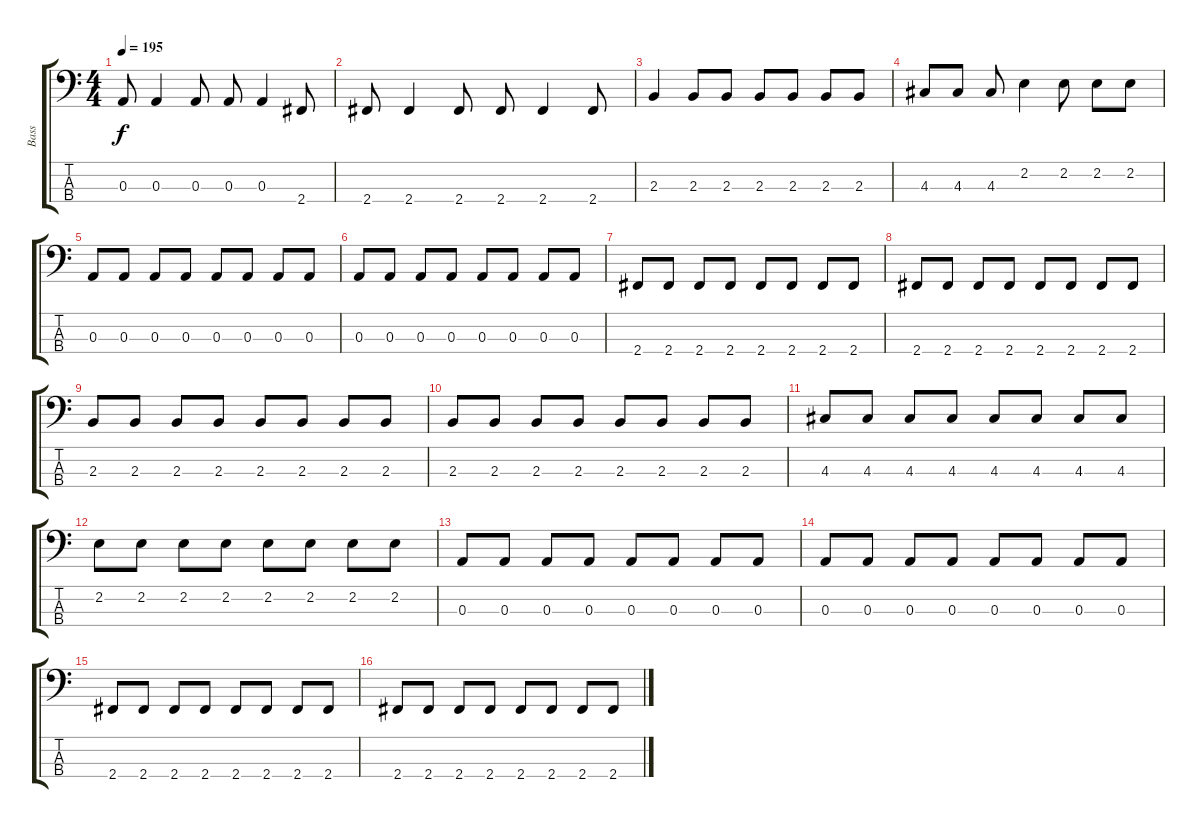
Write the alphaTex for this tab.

\track ("Bass" "Bass") {instrument electricbasspick}
\staff {score tabs}
\tuning (G2 D2 A1 E1) {hide}
\ts (4 4)
\tempo 195
\clef f4
\ks c
0.3.8{dy f} 0.3.4 0.3.8 0.3.8 0.3.4 2.4.8 |
2.4.8 2.4.4 2.4.8 2.4.8 2.4.4 2.4.8 |
2.3.4 2.3.8 2.3.8 2.3.8 2.3.8 2.3.8 2.3.8 |
4.3.8 4.3.8 4.3.8 2.2.4 2.2.8 2.2.8 2.2.8 |
0.3.8 0.3.8 0.3.8 0.3.8 0.3.8 0.3.8 0.3.8 0.3.8 |
0.3.8 0.3.8 0.3.8 0.3.8 0.3.8 0.3.8 0.3.8 0.3.8 |
2.4.8 2.4.8 2.4.8 2.4.8 2.4.8 2.4.8 2.4.8 2.4.8 |
2.4.8 2.4.8 2.4.8 2.4.8 2.4.8 2.4.8 2.4.8 2.4.8 |
2.3.8 2.3.8 2.3.8 2.3.8 2.3.8 2.3.8 2.3.8 2.3.8 |
2.3.8 2.3.8 2.3.8 2.3.8 2.3.8 2.3.8 2.3.8 2.3.8 |
4.3.8 4.3.8 4.3.8 4.3.8 4.3.8 4.3.8 4.3.8 4.3.8 |
2.2.8 2.2.8 2.2.8 2.2.8 2.2.8 2.2.8 2.2.8 2.2.8 |
0.3.8 0.3.8 0.3.8 0.3.8 0.3.8 0.3.8 0.3.8 0.3.8 |
0.3.8 0.3.8 0.3.8 0.3.8 0.3.8 0.3.8 0.3.8 0.3.8 |
2.4.8 2.4.8 2.4.8 2.4.8 2.4.8 2.4.8 2.4.8 2.4.8 |
2.4.8 2.4.8 2.4.8 2.4.8 2.4.8 2.4.8 2.4.8 2.4.8
